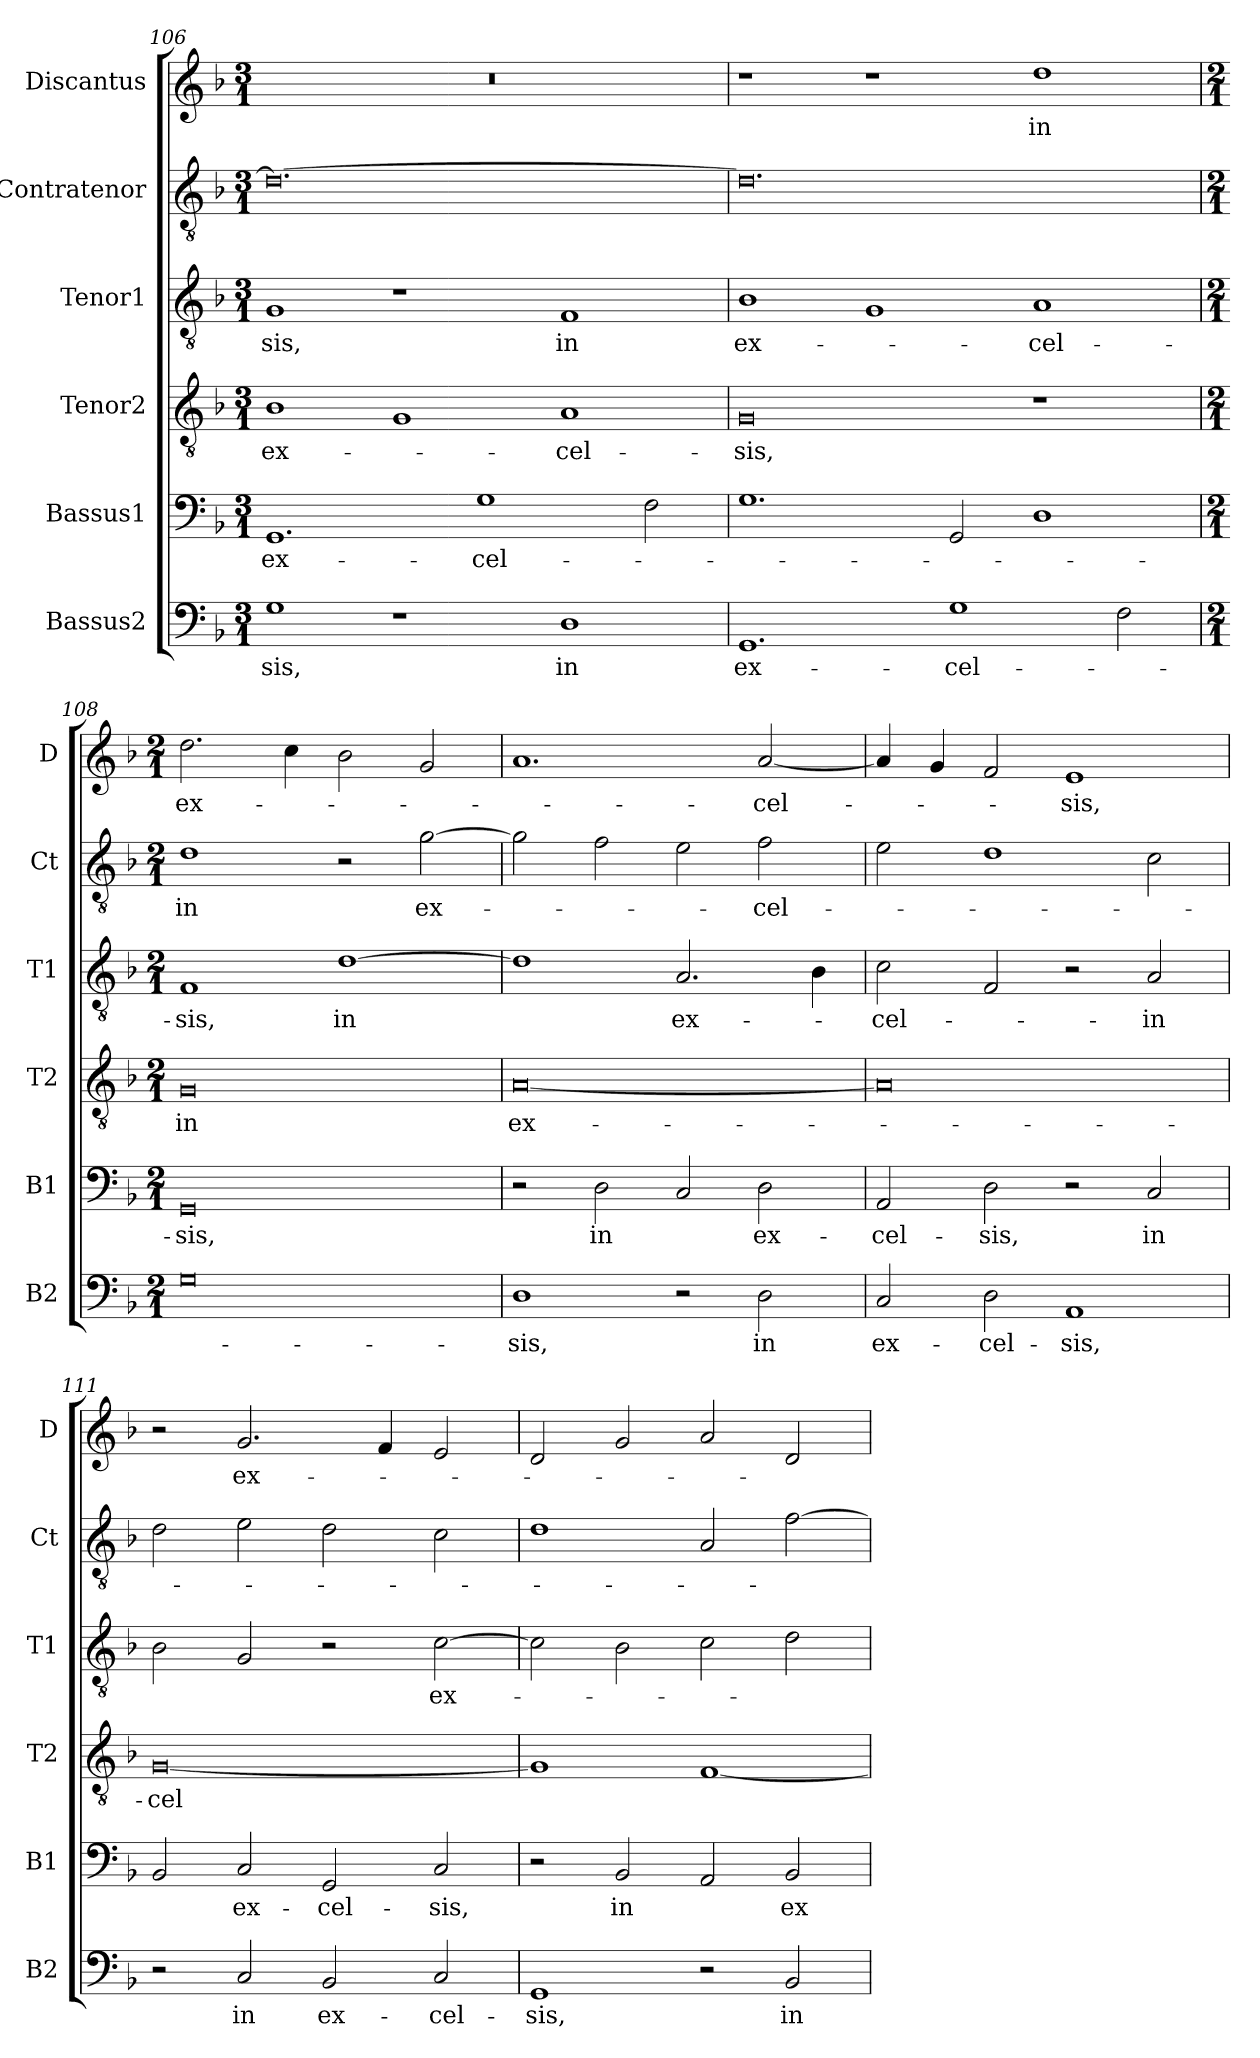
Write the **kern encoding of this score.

**kern	**text	**kern	**text	**kern	**text	**kern	**text	**kern	**text	**kern	**text
*part6	*part6	*part5	*part5	*part4	*part4	*part3	*part3	*part2	*part2	*part1	*part1
*staff6	*staff6	*staff5	*staff5	*staff4	*staff4	*staff3	*staff3	*staff2	*staff2	*staff1	*staff1
*I"Bassus2	*	*I"Bassus1	*	*I"Tenor2	*	*I"Tenor1	*	*I"Contratenor	*	*I"Discantus	*
*I'B2	*	*I'B1	*	*I'T2	*	*I'T1	*	*I'Ct	*	*I'D	*
*clefF4	*	*clefF4	*	*clefGv2	*	*clefGv2	*	*clefGv2	*	*clefG2	*
*k[b-]	*	*k[b-]	*	*k[b-]	*	*k[b-]	*	*k[b-]	*	*k[b-]	*
*M3/1	*	*M3/1	*	*M3/1	*	*M3/1	*	*M3/1	*	*M3/1	*
=106	=106	=106	=106	=106	=106	=106	=106	=106	=106	=106	=106
1G	-sis,	1.GG	ex-	1B-	ex-	1G	-sis,	0.d_	.	0.r	.
1r	.	.	.	1G	.	1r	.	.	.	.	.
.	.	1G	-cel-	.	.	.	.	.	.	.	.
1D	in	.	.	1A	-cel-	1F	in	.	.	.	.
.	.	2F	.	.	.	.	.	.	.	.	.
=107	=107	=107	=107	=107	=107	=107	=107	=107	=107	=107	=107
1.GG	ex-	1.G	.	0G	-sis,	1B-	ex-	0.d]	.	1r	.
.	.	.	.	.	.	1G	.	.	.	1r	.
1G	-cel-	2GG	.	.	.	.	.	.	.	.	.
.	.	1D	.	1r	.	1A	-cel-	.	.	1dd	-in
2F	.	.	.	.	.	.	.	.	.	.	.
=108	=108	=108	=108	=108	=108	=108	=108	=108	=108	=108	=108
*M2/1	*	*M2/1	*	*M2/1	*	*M2/1	*	*M2/1	*	*M2/1	*
0G	.	0GG	-sis,	0G	in	1F	-sis,	1d	-in	2.dd	ex-
.	.	.	.	.	.	.	.	.	.	4cc	.
.	.	.	.	.	.	[1d	in	2r	.	2b-	.
.	.	.	.	.	.	.	.	[2g	ex-	2g	.
=109	=109	=109	=109	=109	=109	=109	=109	=109	=109	=109	=109
1D	-sis,	2r	.	[0A	ex-	1d]	.	2g]	.	1.a	.
.	.	2D	in	.	.	.	.	2f	.	.	.
2r	.	2C	.	.	.	2.A	ex-	2e	.	.	.
2D	in	2D	ex-	.	.	.	.	2f	-cel-	[2a	-cel-
.	.	.	.	.	.	4B-	.	.	.	.	.
=110	=110	=110	=110	=110	=110	=110	=110	=110	=110	=110	=110
2C	ex-	2AA	-cel-	0A]	.	2c	-cel-	2e	.	4a]	.
.	.	.	.	.	.	.	.	.	.	4g	.
2D	-cel-	2D	-sis,	.	.	2F	.	1d	.	2f	.
1AA	-sis,	2r	.	.	.	2r	.	.	.	1e	-sis,
.	.	2C	in	.	.	2A	-in	2c	.	.	.
=111	=111	=111	=111	=111	=111	=111	=111	=111	=111	=111	=111
2r	.	2BB-	.	[0G	-cel	2B-	.	2d	.	2r	.
2C	in	2C	ex-	.	.	2G	.	2e	.	2.g	ex-
2BB-	ex-	2GG	-cel-	.	.	2r	.	2d	.	.	.
.	.	.	.	.	.	.	.	.	.	4f	.
2C	-cel-	2C	-sis,	.	.	[2c	ex-	2c	.	2e	.
=112	=112	=112	=112	=112	=112	=112	=112	=112	=112	=112	=112
1GG	-sis,	2r	.	1G]	.	2c]	.	1d	.	2d	.
.	.	2BB-	in	.	.	2B-	.	.	.	2g	.
2r	.	2AA	.	[1F	.	2c	.	2A	.	2a	.
2BB-	in	2BB-	ex-	.	.	2d	.	[2f	.	2d	.
=	=	=	=	=	=	=	=	=	=	=	=
*-	*-	*-	*-	*-	*-	*-	*-	*-	*-	*-	*-
